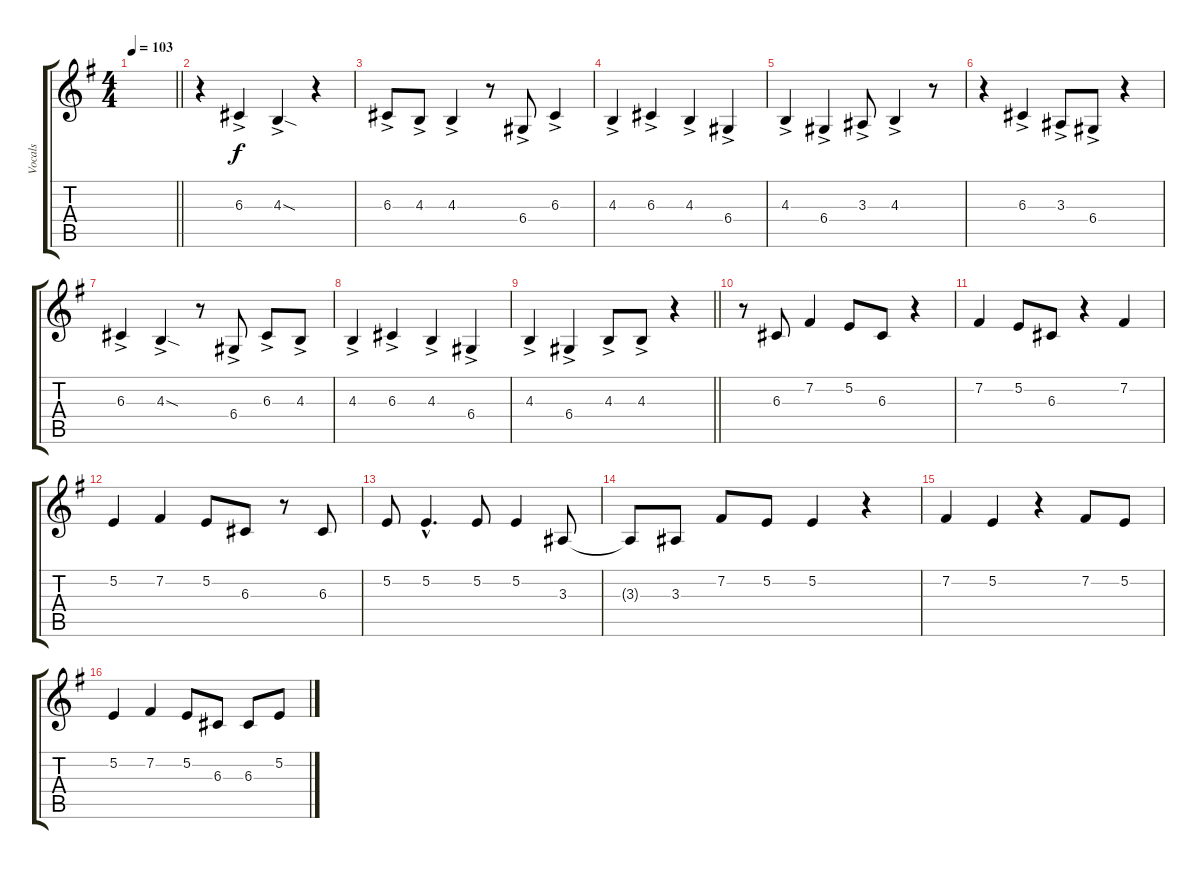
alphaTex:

\track ("Vocals" "Vocals") {instrument stringensemble1}
\staff {score tabs}
\tuning (E4 B3 G3 D3 A2 E2) {hide}
\ts (4 4)
\tempo 103
\clef g2
\barLineRight lightlight
\ks eminor
|
r.4 6.3{ac}.4 4.3{sod ac}.4 r.4 |
6.3{ac}.8 4.3{ac}.8 4.3{ac}.4 r.8 6.4{ac}.8 6.3{ac}.4 |
4.3{ac}.4 6.3{ac}.4 4.3{ac}.4 6.4{ac}.4 |
4.3{ac}.4 6.4{ac}.4 3.3{ac}.8 4.3{ac}.4 r.8 |
r.4 6.3{ac}.4 3.3{ac}.8 6.4{ac}.8 r.4 |
6.3{ac}.4 4.3{sod ac}.4 r.8 6.4{ac}.8 6.3{ac}.8 4.3{ac}.8 |
4.3{ac}.4 6.3{ac}.4 4.3{ac}.4 6.4{ac}.4 |
\barLineRight lightlight
4.3{ac}.4 6.4{ac}.4 4.3{ac}.8 4.3{ac}.8 r.4 |
r.8 6.3.8{dy f} 7.2.4 5.2.8 6.3.8 r.4 |
7.2.4 5.2.8 6.3.8 r.4 7.2.4 |
5.2.4 7.2.4 5.2.8 6.3.8 r.8 6.3.8 |
5.2.8 5.2{hac}.4{d} 5.2.8 5.2.4 3.3.8 |
3.3{t}.8 3.3.8 7.2.8 5.2.8 5.2.4 r.4 |
7.2.4 5.2.4 r.4 7.2.8 5.2.8 |
5.2.4 7.2.4 5.2.8 6.3.8 6.3.8 5.2.8
